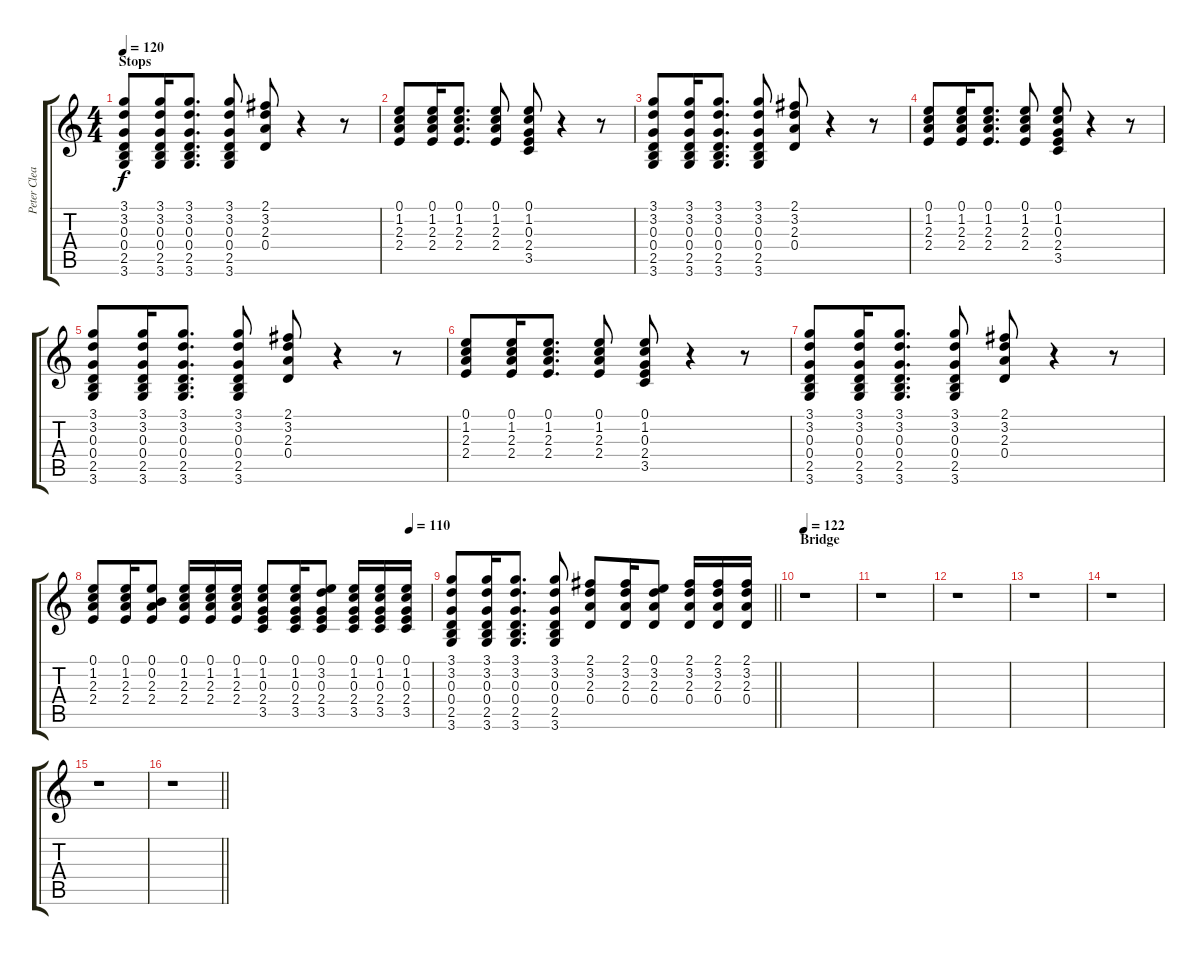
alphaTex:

\track ("Peter Clean" "Peter Clea") {instrument electricguitarclean}
\staff {score tabs}
\tuning (E4 B3 G3 D3 A2 E2) {hide}
\ts (4 4)
\section ("" "Stops")
\tempo 120
\clef g2
\ks c
(3.1 3.2 0.3 0.4 2.5 3.6).8{dy f} (3.1 3.2 0.3 0.4 2.5 3.6).16 (3.1 3.2 0.3 0.4 2.5 3.6).8{d} (3.1 3.2 0.3 0.4 2.5 3.6).8 (2.1 3.2 2.3 0.4).8 r.4 r.8 |
(0.1 1.2 2.3 2.4).8 (0.1 1.2 2.3 2.4).16 (0.1 1.2 2.3 2.4).8{d} (0.1 1.2 2.3 2.4).8 (0.1 1.2 0.3 2.4 3.5).8 r.4 r.8 |
(3.1 3.2 0.3 0.4 2.5 3.6).8 (3.1 3.2 0.3 0.4 2.5 3.6).16 (3.1 3.2 0.3 0.4 2.5 3.6).8{d} (3.1 3.2 0.3 0.4 2.5 3.6).8 (2.1 3.2 2.3 0.4).8 r.4 r.8 |
(0.1 1.2 2.3 2.4).8 (0.1 1.2 2.3 2.4).16 (0.1 1.2 2.3 2.4).8{d} (0.1 1.2 2.3 2.4).8 (0.1 1.2 0.3 2.4 3.5).8 r.4 r.8 |
(3.1 3.2 0.3 0.4 2.5 3.6).8 (3.1 3.2 0.3 0.4 2.5 3.6).16 (3.1 3.2 0.3 0.4 2.5 3.6).8{d} (3.1 3.2 0.3 0.4 2.5 3.6).8 (2.1 3.2 2.3 0.4).8 r.4 r.8 |
(0.1 1.2 2.3 2.4).8 (0.1 1.2 2.3 2.4).16 (0.1 1.2 2.3 2.4).8{d} (0.1 1.2 2.3 2.4).8 (0.1 1.2 0.3 2.4 3.5).8 r.4 r.8 |
(3.1 3.2 0.3 0.4 2.5 3.6).8 (3.1 3.2 0.3 0.4 2.5 3.6).16 (3.1 3.2 0.3 0.4 2.5 3.6).8{d} (3.1 3.2 0.3 0.4 2.5 3.6).8 (2.1 3.2 2.3 0.4).8 r.4 r.8 |
\tempo (110 0.9375)
(0.1 1.2 2.3 2.4).8 (0.1 1.2 2.3 2.4).16 (0.1 0.2 2.3 2.4).8 (0.1 1.2 2.3 2.4).16 (0.1 1.2 2.3 2.4).16 (0.1 1.2 2.3 2.4).16 (0.1 1.2 0.3 2.4 3.5).8 (0.1 1.2 0.3 2.4 3.5).16 (0.1 3.2 0.3 2.4 3.5).8 (0.1 1.2 0.3 2.4 3.5).16 (0.1 1.2 0.3 2.4 3.5).16 (0.1 1.2 0.3 2.4 3.5).16{volume 10} |
\barLineRight lightlight
(3.1 3.2 0.3 0.4 2.5 3.6).8{volume 5} (3.1 3.2 0.3 0.4 2.5 3.6).16 (3.1 3.2 0.3 0.4 2.5 3.6).8{d} (3.1 3.2 0.3 0.4 2.5 3.6).8 (2.1 3.2 2.3 0.4).8 (2.1 3.2 2.3 0.4).16 (0.1 3.2 2.3 0.4).8 (2.1 3.2 2.3 0.4).16 (2.1 3.2 2.3 0.4).16 (2.1 3.2 2.3 0.4).16 |
\section ("" "Bridge")
\tempo 122
r.1 |
r.1 |
r.1 |
r.1 |
r.1 |
r.1 |
\barLineRight lightlight
r.1
